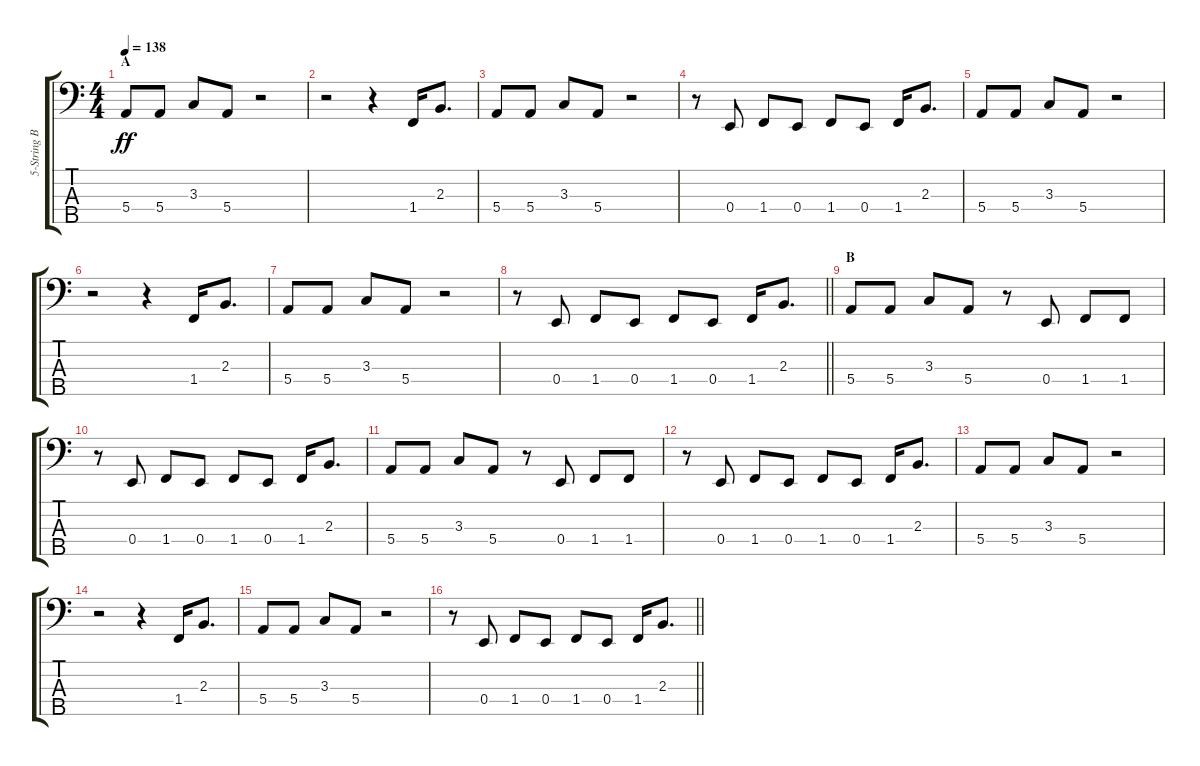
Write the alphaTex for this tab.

\track ("5-String Bass" "5-String B") {mute instrument electricbasspick}
\staff {score tabs}
\tuning (G2 D2 A1 E1 B0) {hide}
\ts (4 4)
\section ("" "A")
\tempo 138
\clef f4
\ks c
5.4.8{dy ff} 5.4.8 3.3.8 5.4.8 r.2 |
r.2 r.4 1.4.16 2.3.8{d} |
5.4.8 5.4.8 3.3.8 5.4.8 r.2 |
r.8 0.4.8 1.4.8 0.4.8 1.4.8 0.4.8 1.4.16 2.3.8{d} |
5.4.8 5.4.8 3.3.8 5.4.8 r.2 |
r.2 r.4 1.4.16 2.3.8{d} |
5.4.8 5.4.8 3.3.8 5.4.8 r.2 |
\barLineRight lightlight
r.8 0.4.8 1.4.8 0.4.8 1.4.8 0.4.8 1.4.16 2.3.8{d} |
\section ("" "B")
5.4.8 5.4.8 3.3.8 5.4.8 r.8 0.4.8 1.4.8 1.4.8 |
r.8 0.4.8 1.4.8 0.4.8 1.4.8 0.4.8 1.4.16 2.3.8{d} |
5.4.8 5.4.8 3.3.8 5.4.8 r.8 0.4.8 1.4.8 1.4.8 |
r.8 0.4.8 1.4.8 0.4.8 1.4.8 0.4.8 1.4.16 2.3.8{d} |
5.4.8 5.4.8 3.3.8 5.4.8 r.2 |
r.2 r.4 1.4.16 2.3.8{d} |
5.4.8 5.4.8 3.3.8 5.4.8 r.2 |
\barLineRight lightlight
r.8 0.4.8 1.4.8 0.4.8 1.4.8 0.4.8 1.4.16 2.3.8{d}
